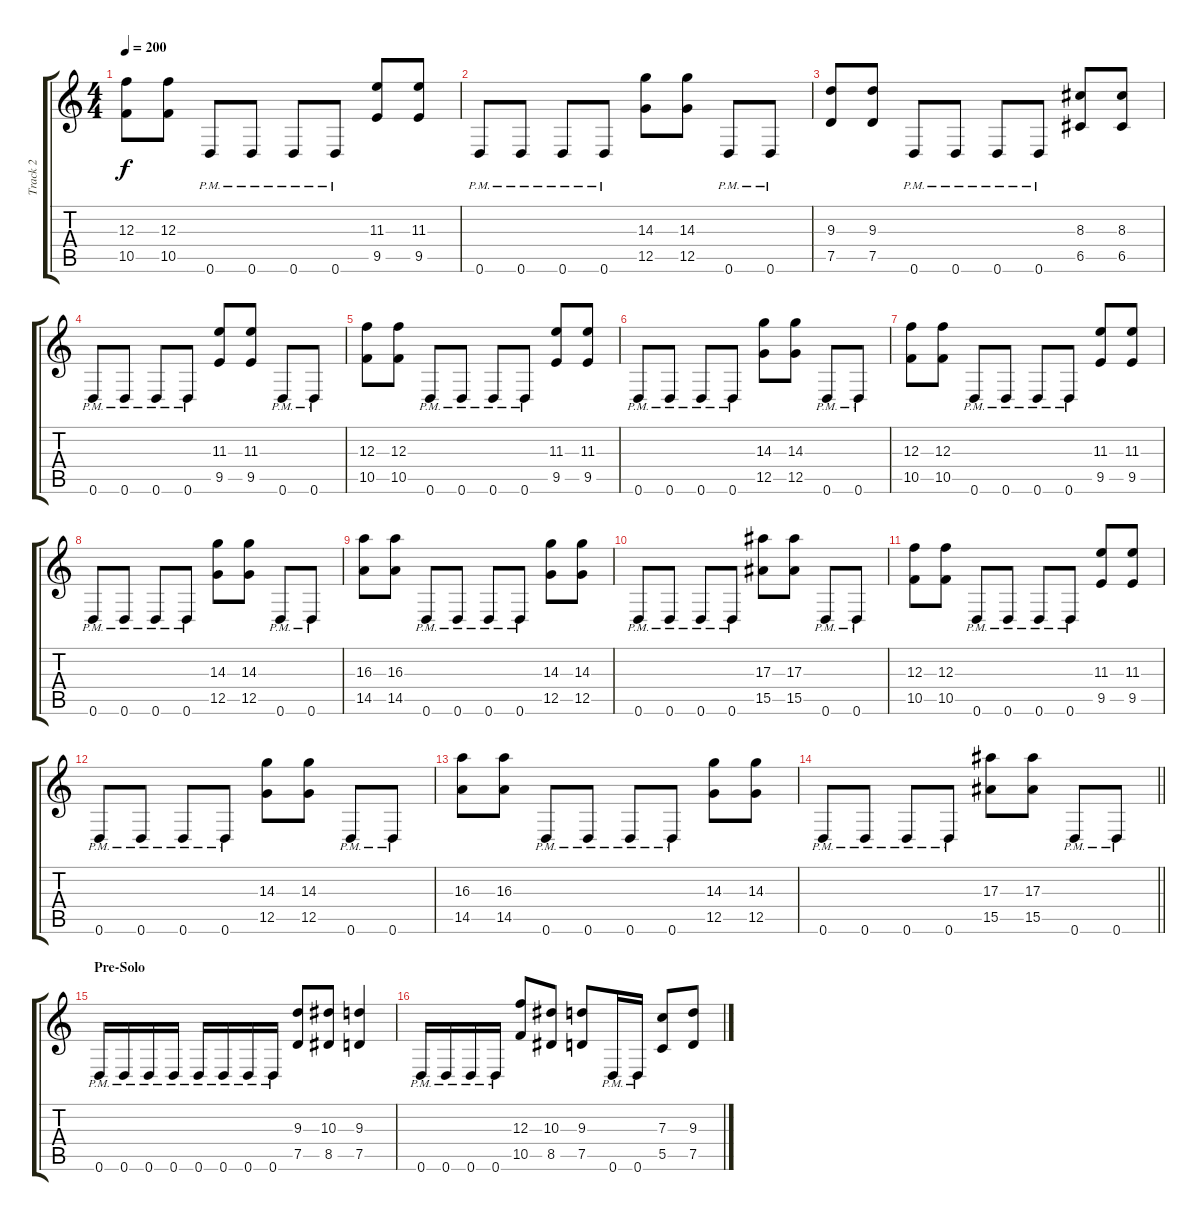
\track ("Track 2" "Track 2") {instrument distortionguitar}
\staff {score tabs}
\tuning (D4 A3 F3 C3 G2 D2) {hide}
\ts (4 4)
\tempo 200
\clef g2
\ks c
(12.3 10.5).8{dy f} (12.3 10.5).8 0.6{pm}.8 0.6{pm}.8 0.6{pm}.8 0.6{pm}.8 (11.3 9.5).8 (11.3 9.5).8 |
0.6{pm}.8 0.6{pm}.8 0.6{pm}.8 0.6{pm}.8 (14.3 12.5).8 (14.3 12.5).8 0.6{pm}.8 0.6{pm}.8 |
(9.3 7.5).8 (9.3 7.5).8 0.6{pm}.8 0.6{pm}.8 0.6{pm}.8 0.6{pm}.8 (8.3 6.5).8 (8.3 6.5).8 |
0.6{pm}.8 0.6{pm}.8 0.6{pm}.8 0.6{pm}.8 (11.3 9.5).8 (11.3 9.5).8 0.6{pm}.8 0.6{pm}.8 |
(12.3 10.5).8 (12.3 10.5).8 0.6{pm}.8 0.6{pm}.8 0.6{pm}.8 0.6{pm}.8 (11.3 9.5).8 (11.3 9.5).8 |
0.6{pm}.8 0.6{pm}.8 0.6{pm}.8 0.6{pm}.8 (14.3 12.5).8 (14.3 12.5).8 0.6{pm}.8 0.6{pm}.8 |
(12.3 10.5).8 (12.3 10.5).8 0.6{pm}.8 0.6{pm}.8 0.6{pm}.8 0.6{pm}.8 (11.3 9.5).8 (11.3 9.5).8 |
0.6{pm}.8 0.6{pm}.8 0.6{pm}.8 0.6{pm}.8 (14.3 12.5).8 (14.3 12.5).8 0.6{pm}.8 0.6{pm}.8 |
(16.3 14.5).8 (16.3 14.5).8 0.6{pm}.8 0.6{pm}.8 0.6{pm}.8 0.6{pm}.8 (14.3 12.5).8 (14.3 12.5).8 |
0.6{pm}.8 0.6{pm}.8 0.6{pm}.8 0.6{pm}.8 (17.3 15.5).8 (17.3 15.5).8 0.6{pm}.8 0.6{pm}.8 |
(12.3 10.5).8 (12.3 10.5).8 0.6{pm}.8 0.6{pm}.8 0.6{pm}.8 0.6{pm}.8 (11.3 9.5).8 (11.3 9.5).8 |
0.6{pm}.8 0.6{pm}.8 0.6{pm}.8 0.6{pm}.8 (14.3 12.5).8 (14.3 12.5).8 0.6{pm}.8 0.6{pm}.8 |
(16.3 14.5).8 (16.3 14.5).8 0.6{pm}.8 0.6{pm}.8 0.6{pm}.8 0.6{pm}.8 (14.3 12.5).8 (14.3 12.5).8 |
\barLineRight lightlight
0.6{pm}.8 0.6{pm}.8 0.6{pm}.8 0.6{pm}.8 (17.3 15.5).8 (17.3 15.5).8 0.6{pm}.8 0.6{pm}.8 |
\section ("" "Pre-Solo")
0.6{pm}.16 0.6{pm}.16 0.6{pm}.16 0.6{pm}.16 0.6{pm}.16 0.6{pm}.16 0.6{pm}.16 0.6{pm}.16 (9.3 7.5).8 (10.3 8.5).8 (9.3 7.5).4 |
0.6{pm}.16 0.6{pm}.16 0.6{pm}.16 0.6{pm}.16 (12.3 10.5).8 (10.3 8.5).8 (9.3 7.5).8 0.6{pm}.16 0.6{pm}.16 (7.3 5.5).8 (9.3 7.5).8
